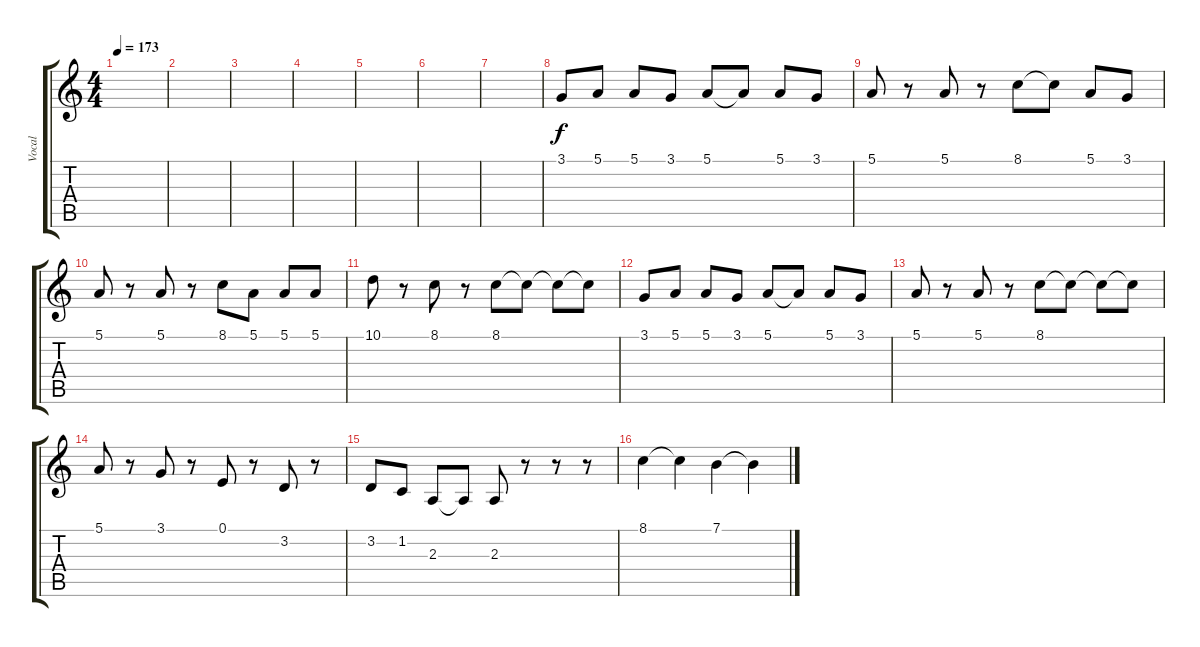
\track ("Vocal" "Vocal") {instrument violin}
\staff {score tabs}
\tuning (E4 B3 G3 D3 A2 E2) {hide}
\ts (4 4)
\tempo 173
\clef g2
\ks c
|
|
|
|
|
|
|
3.1.8 5.1.8 5.1.8 3.1.8 5.1.8 5.1{t}.8 5.1.8 3.1.8 |
5.1.8 r.8 5.1.8 r.8 8.1.8 8.1{t}.8 5.1.8 3.1.8 |
5.1.8 r.8 5.1.8 r.8 8.1.8 5.1.8 5.1.8 5.1.8 |
10.1.8 r.8 8.1.8 r.8 8.1.8 8.1{t}.8 8.1{t}.8 8.1{t}.8 |
3.1.8 5.1.8 5.1.8 3.1.8 5.1.8 5.1{t}.8 5.1.8 3.1.8 |
5.1.8 r.8 5.1.8 r.8 8.1.8 8.1{t}.8 8.1{t}.8 8.1{t}.8 |
5.1.8 r.8 3.1.8 r.8 0.1.8 r.8 3.2.8 r.8 |
3.2.8 1.2.8 2.3.8 2.3{t}.8 2.3.8 r.8 r.8 r.8 |
8.1.4 8.1{t}.4 7.1.4 7.1{t}.4
